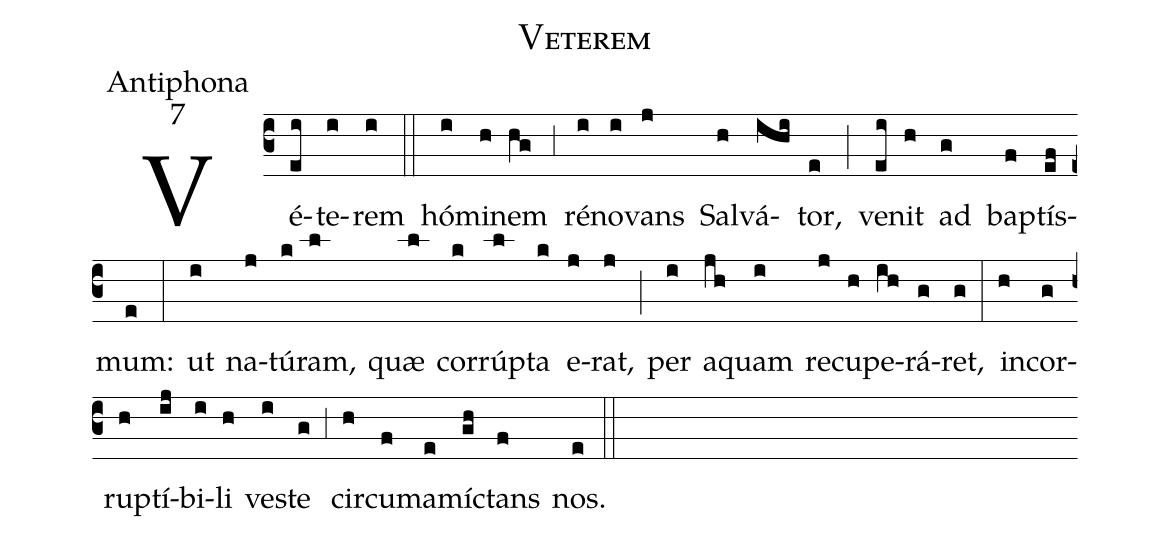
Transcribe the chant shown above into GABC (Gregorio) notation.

name:Veterem;
office-part:Antiphona;
mode:7;
%%
(c3) Vé(ei)te(i)rem(i) (::)
hó(i)mi(h)nem(hg) (,3) ré(i)no(i)vans(j) Sal(h)vá(ihi)tor,(e) (;) ve(ei)nit(h) ad(g) bap(f)tís(ef)mum:(e) (:)
ut(i) na(j)tú(k)ram,(l) quæ(l) cor(k)rúp(l)ta(k) e(j)rat,(j) (;) per(i) a(jh)quam(i) re(j)cu(h)pe(ih)rá(g)ret,(g) (:)
in(h)cor(g)rup(h)tí(ij)bi(i)li(h) ve(i)ste(g) (,3) cir(h)cum(f)a(e)mí(gh)ctans(f) nos.(e) (::)
